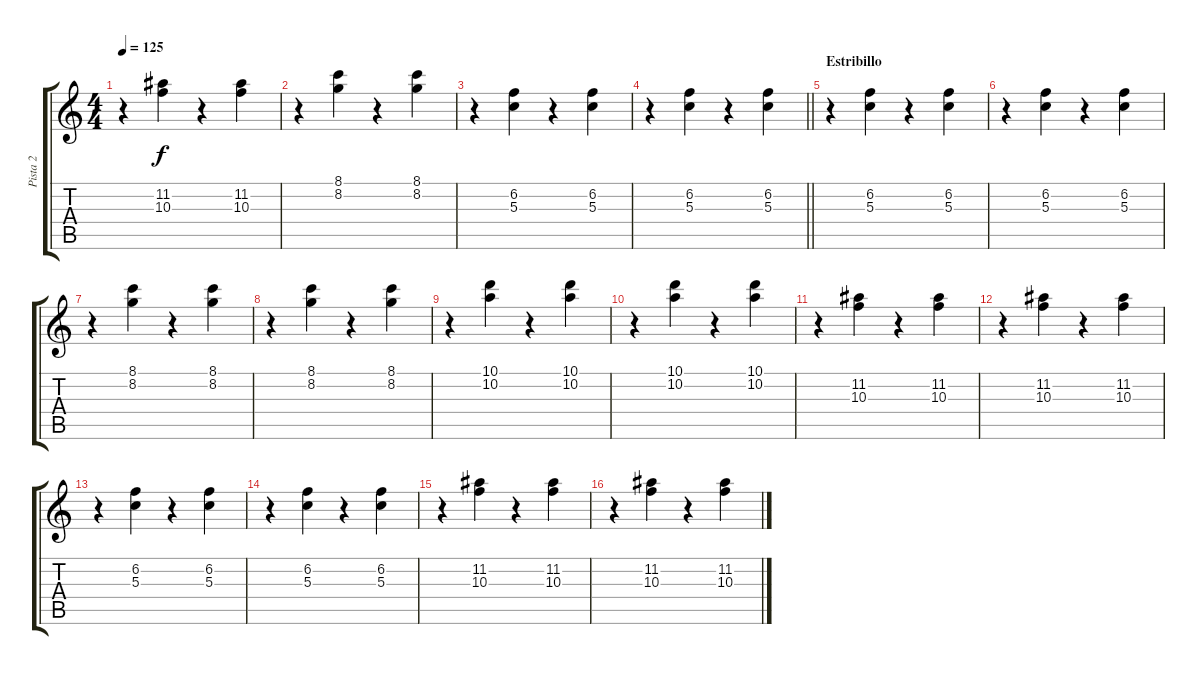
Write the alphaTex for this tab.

\track ("Pista 2" "Pista 2") {instrument distortionguitar}
\staff {score tabs}
\tuning (E4 B3 G3 D3 A2 E2) {hide}
\ts (4 4)
\tempo 125
\clef g2
\ks c
r.4{dy f} (11.2 10.3).4 r.4 (11.2 10.3).4 |
r.4 (8.1 8.2).4 r.4 (8.1 8.2).4 |
r.4 (6.2 5.3).4 r.4 (6.2 5.3).4 |
\barLineRight lightlight
r.4 (6.2 5.3).4 r.4 (6.2 5.3).4 |
\section ("" "Estribillo")
r.4 (6.2 5.3).4 r.4 (6.2 5.3).4 |
r.4 (6.2 5.3).4 r.4 (6.2 5.3).4 |
r.4 (8.1 8.2).4 r.4 (8.1 8.2).4 |
r.4 (8.1 8.2).4 r.4 (8.1 8.2).4 |
r.4 (10.1 10.2).4 r.4 (10.1 10.2).4 |
r.4 (10.1 10.2).4 r.4 (10.1 10.2).4 |
r.4 (11.2 10.3).4 r.4 (11.2 10.3).4 |
r.4 (11.2 10.3).4 r.4 (11.2 10.3).4 |
r.4 (6.2 5.3).4 r.4 (6.2 5.3).4 |
r.4 (6.2 5.3).4 r.4 (6.2 5.3).4 |
r.4 (11.2 10.3).4 r.4 (11.2 10.3).4 |
r.4 (11.2 10.3).4 r.4 (11.2 10.3).4
